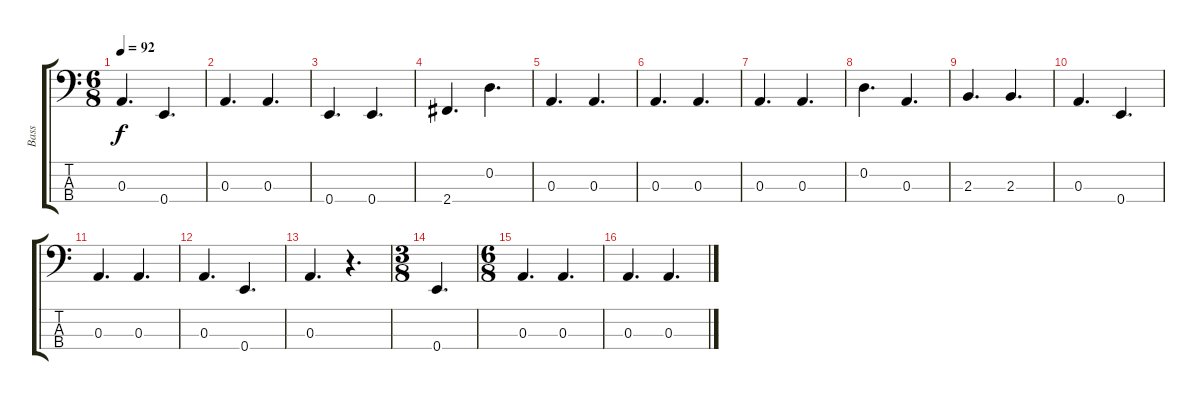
\track ("Bass" "Bass") {instrument acousticbass}
\staff {score tabs}
\tuning (G2 D2 A1 E1) {hide}
\ts (6 8)
\tempo 92
\clef f4
\ks c
0.3.4{d dy f} 0.4.4{d} |
0.3.4{d} 0.3.4{d} |
0.4.4{d} 0.4.4{d} |
2.4.4{d} 0.2.4{d} |
0.3.4{d} 0.3.4{d} |
0.3.4{d} 0.3.4{d} |
0.3.4{d} 0.3.4{d} |
0.2.4{d} 0.3.4{d} |
2.3.4{d} 2.3.4{d} |
0.3.4{d} 0.4.4{d} |
0.3.4{d} 0.3.4{d} |
0.3.4{d} 0.4.4{d} |
0.3.4{d} r.4{d} |
\ts (3 8)
0.4.4{d} |
\ts (6 8)
0.3.4{d} 0.3.4{d} |
0.3.4{d} 0.3.4{d}
